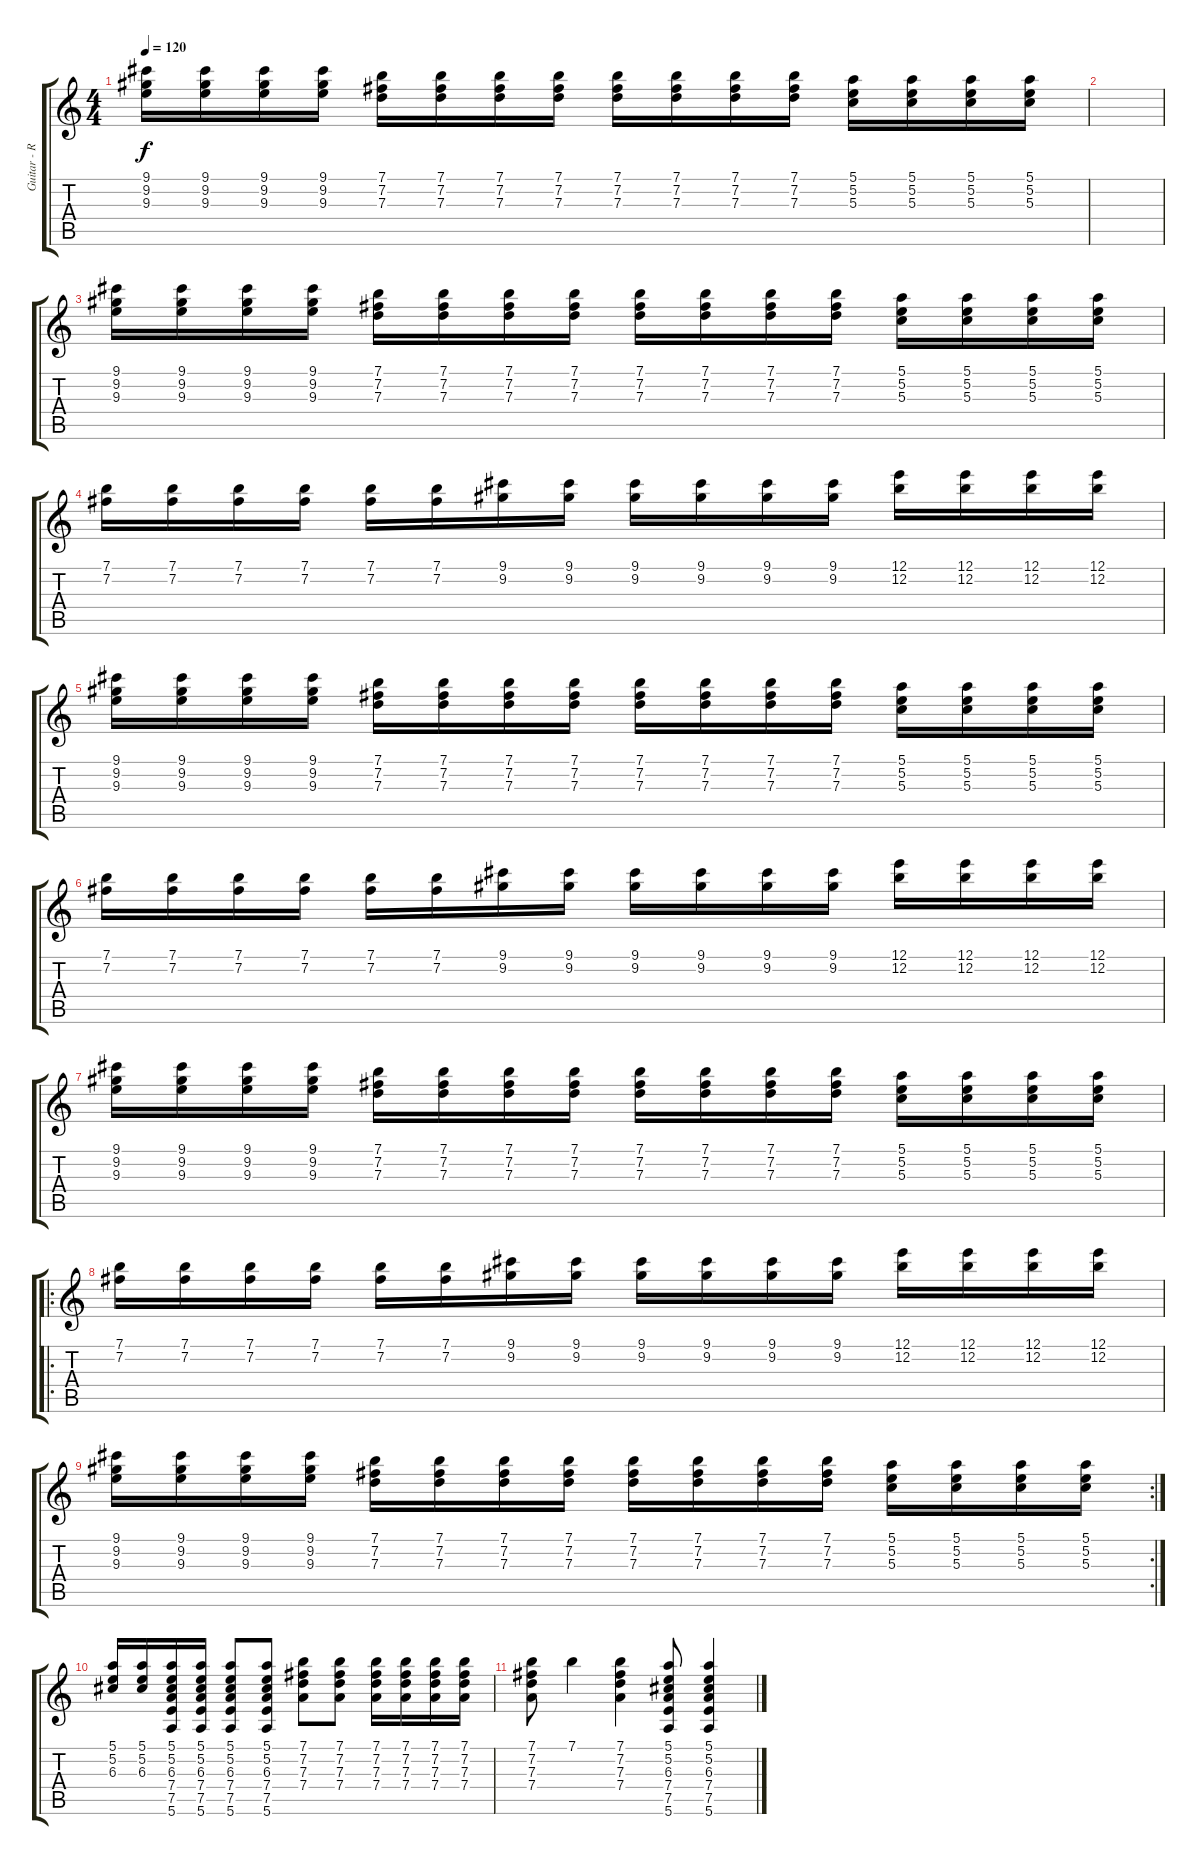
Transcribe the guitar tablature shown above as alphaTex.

\track ("Guitar - Rhythm" "Guitar - R") {instrument electricguitarclean}
\staff {score tabs}
\tuning (E4 B3 G3 D3 A2 E2) {hide}
\ts (4 4)
\tempo 120
\clef g2
\ks c
(9.1 9.2 9.3).16{dy f} (9.1 9.2 9.3).16 (9.1 9.2 9.3).16 (9.1 9.2 9.3).16 (7.1 7.2 7.3).16 (7.1 7.2 7.3).16 (7.1 7.2 7.3).16 (7.1 7.2 7.3).16 (7.1 7.2 7.3).16 (7.1 7.2 7.3).16 (7.1 7.2 7.3).16 (7.1 7.2 7.3).16 (5.1 5.2 5.3).16 (5.1 5.2 5.3).16 (5.1 5.2 5.3).16 (5.1 5.2 5.3).16 |
|
(9.1 9.2 9.3).16 (9.1 9.2 9.3).16 (9.1 9.2 9.3).16 (9.1 9.2 9.3).16 (7.1 7.2 7.3).16 (7.1 7.2 7.3).16 (7.1 7.2 7.3).16 (7.1 7.2 7.3).16 (7.1 7.2 7.3).16 (7.1 7.2 7.3).16 (7.1 7.2 7.3).16 (7.1 7.2 7.3).16 (5.1 5.2 5.3).16 (5.1 5.2 5.3).16 (5.1 5.2 5.3).16 (5.1 5.2 5.3).16 |
(7.1 7.2).16 (7.1 7.2).16 (7.1 7.2).16 (7.1 7.2).16 (7.1 7.2).16 (7.1 7.2).16 (9.1 9.2).16 (9.1 9.2).16 (9.1 9.2).16 (9.1 9.2).16 (9.1 9.2).16 (9.1 9.2).16 (12.1 12.2).16 (12.1 12.2).16 (12.1 12.2).16 (12.1 12.2).16 |
(9.1 9.2 9.3).16 (9.1 9.2 9.3).16 (9.1 9.2 9.3).16 (9.1 9.2 9.3).16 (7.1 7.2 7.3).16 (7.1 7.2 7.3).16 (7.1 7.2 7.3).16 (7.1 7.2 7.3).16 (7.1 7.2 7.3).16 (7.1 7.2 7.3).16 (7.1 7.2 7.3).16 (7.1 7.2 7.3).16 (5.1 5.2 5.3).16 (5.1 5.2 5.3).16 (5.1 5.2 5.3).16 (5.1 5.2 5.3).16 |
(7.1 7.2).16 (7.1 7.2).16 (7.1 7.2).16 (7.1 7.2).16 (7.1 7.2).16 (7.1 7.2).16 (9.1 9.2).16 (9.1 9.2).16 (9.1 9.2).16 (9.1 9.2).16 (9.1 9.2).16 (9.1 9.2).16 (12.1 12.2).16 (12.1 12.2).16 (12.1 12.2).16 (12.1 12.2).16 |
(9.1 9.2 9.3).16 (9.1 9.2 9.3).16 (9.1 9.2 9.3).16 (9.1 9.2 9.3).16 (7.1 7.2 7.3).16 (7.1 7.2 7.3).16 (7.1 7.2 7.3).16 (7.1 7.2 7.3).16 (7.1 7.2 7.3).16 (7.1 7.2 7.3).16 (7.1 7.2 7.3).16 (7.1 7.2 7.3).16 (5.1 5.2 5.3).16 (5.1 5.2 5.3).16 (5.1 5.2 5.3).16 (5.1 5.2 5.3).16 |
\ro
(7.1 7.2).16 (7.1 7.2).16 (7.1 7.2).16 (7.1 7.2).16 (7.1 7.2).16 (7.1 7.2).16 (9.1 9.2).16 (9.1 9.2).16 (9.1 9.2).16 (9.1 9.2).16 (9.1 9.2).16 (9.1 9.2).16 (12.1 12.2).16 (12.1 12.2).16 (12.1 12.2).16 (12.1 12.2).16 |
\rc 2
(9.1 9.2 9.3).16 (9.1 9.2 9.3).16 (9.1 9.2 9.3).16 (9.1 9.2 9.3).16 (7.1 7.2 7.3).16 (7.1 7.2 7.3).16 (7.1 7.2 7.3).16 (7.1 7.2 7.3).16 (7.1 7.2 7.3).16 (7.1 7.2 7.3).16 (7.1 7.2 7.3).16 (7.1 7.2 7.3).16 (5.1 5.2 5.3).16 (5.1 5.2 5.3).16 (5.1 5.2 5.3).16 (5.1 5.2 5.3).16 |
(5.1 5.2 6.3).16 (5.1 5.2 6.3).16 (5.1 5.2 6.3 7.4 7.5 5.6).16 (5.1 5.2 6.3 7.4 7.5 5.6).16 (5.1 5.2 6.3 7.4 7.5 5.6).8 (5.1 5.2 6.3 7.4 7.5 5.6).8 (7.1 7.2 7.3 7.4).8 (7.1 7.2 7.3 7.4).8 (7.1 7.2 7.3 7.4).16 (7.1 7.2 7.3 7.4).16 (7.1 7.2 7.3 7.4).16 (7.1 7.2 7.3 7.4).16 |
(7.1 7.2 7.3 7.4).8 7.1.4 (7.1 7.2 7.3 7.4).4 (5.1 5.2 6.3 7.4 7.5 5.6).8 (5.1 5.2 6.3 7.4 7.5 5.6).4
